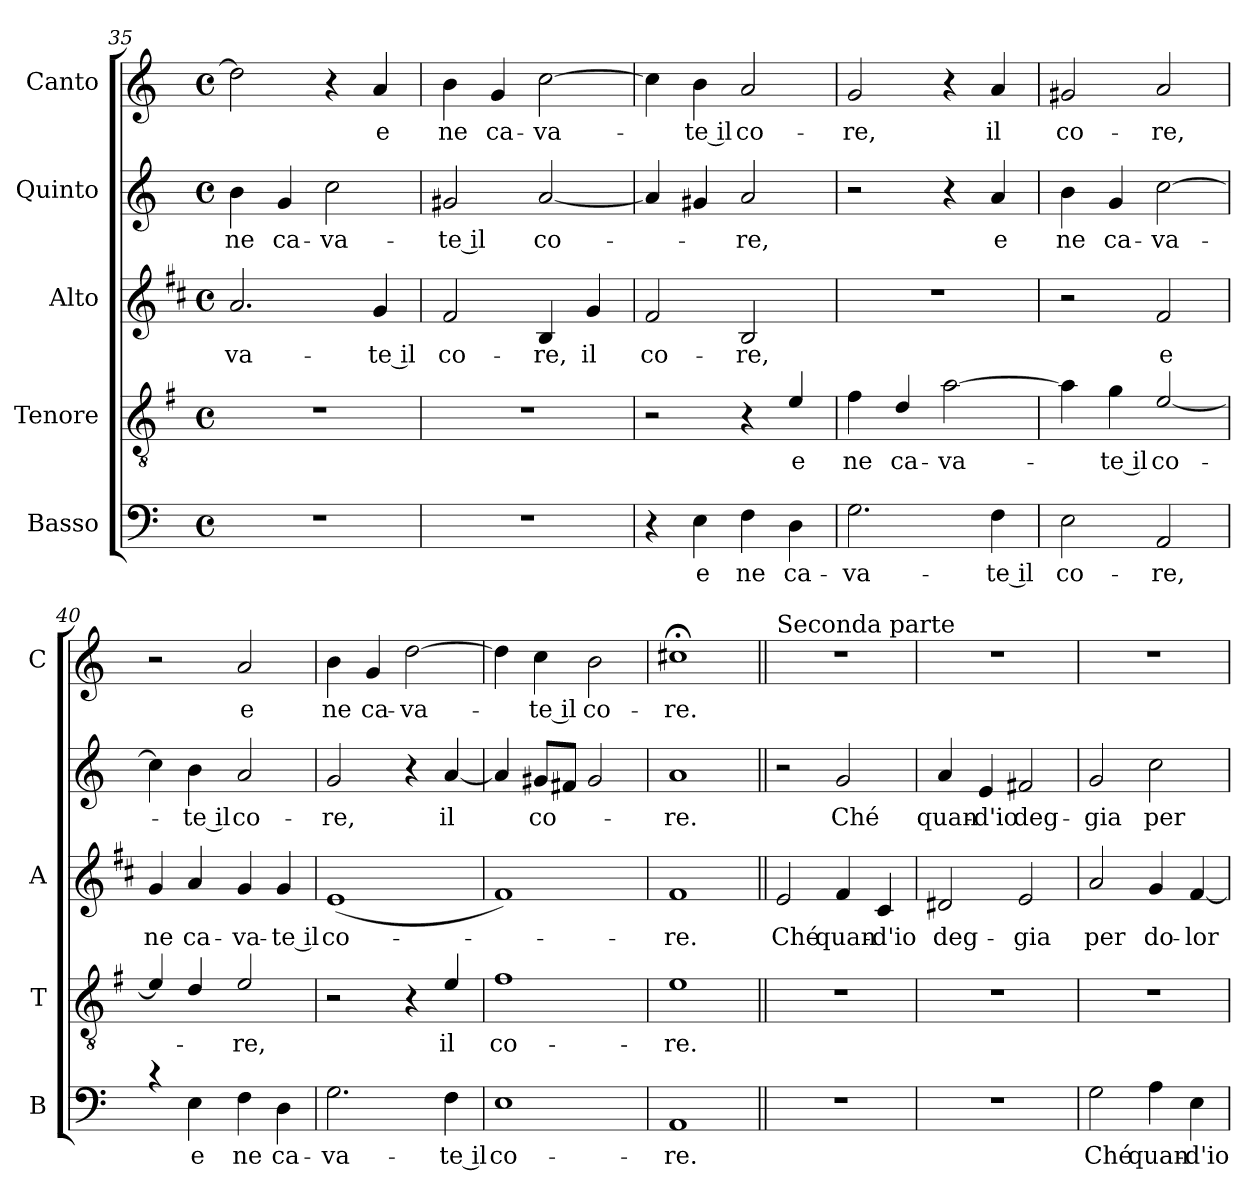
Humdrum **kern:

**kern	**text	**kern	**text	**kern	**text	**kern	**text	**kern	**text
*part5	*part5	*part4	*part4	*part3	*part3	*part2	*part2	*part1	*part1
*staff5	*staff5	*staff4	*staff4	*staff3	*staff3	*staff2	*staff2	*staff1	*staff1
*I"Basso	*	*I"Tenore	*	*I"Alto	*	*I"Quinto	*	*I"Canto	*
*I'B	*	*I'T	*	*I'A	*	*	*	*I'C	*
*clefF4	*	*clefGv2	*	*clefG2	*	*clefG2	*	*clefG2	*
*	*	*ITrd4c7	*	*ITrd1c2	*	*	*	*	*
*k[]	*	*k[]	*	*k[]	*	*k[]	*	*k[]	*
*C:	*	*C:	*	*C:	*	*C:	*	*C:	*
*M4/4	*	*M4/4	*	*M4/4	*	*M4/4	*	*M4/4	*
*met(c)	*	*met(c)	*	*met(c)	*	*met(c)	*	*met(c)	*
=35	=35	=35	=35	=35	=35	=35	=35	=35	=35
!	!	!	!	!	!LO:LY:b	!	!LO:LY:b	!	!
1r	.	1r	.	2.g/	-va-	4b\	ne	2dd\]	.
!	!	!	!	!	!	!	!LO:LY:b	!	!
.	.	.	.	.	.	4g/	ca-	.	.
!	!	!	!	!	!	!	!LO:LY:b	!	!
.	.	.	.	.	.	2cc\	-va-	4r	.
!	!	!	!	!	!LO:LY:b	!	!	!	!LO:LY:b
.	.	.	.	4f/	-te il	.	.	4a/	e
!!LO:LB:g=z
=36	=36	=36	=36	=36	=36	=36	=36	=36	=36
!	!	!	!	!	!LO:LY:b	!	!LO:LY:b	!	!LO:LY:b
1r	.	1r	.	2e/	co-	2g#X/	-te il	4b\	ne
!	!	!	!	!	!	!	!	!	!LO:LY:b
.	.	.	.	.	.	.	.	4g/	ca-
!	!	!	!	!	!LO:LY:b	!	!LO:LY:b	!	!LO:LY:b
.	.	.	.	4A/	-re,	[2a/	co-	[2cc\	-va-
!	!	!	!	!	!LO:LY:b	!	!	!	!
.	.	.	.	4f/	il	.	.	.	.
=37	=37	=37	=37	=37	=37	=37	=37	=37	=37
!	!	!	!	!	!LO:LY:b	!	!	!	!
4r	.	2r	.	2e/	co-	4a/]	.	4cc\]	.
!	!LO:LY:b	!	!	!	!	!	!	!	!LO:LY:b
4E\	e	.	.	.	.	4g#X/	.	4b\	-te il
!	!LO:LY:b	!	!	!	!LO:LY:b	!	!LO:LY:b	!	!LO:LY:b
4F\	ne	4r	.	2A/	-re,	2a/	-re,	2a/	co-
!	!LO:LY:b	!	!LO:LY:b	!	!	!	!	!	!
4D\	ca-	4A/	e	.	.	.	.	.	.
=38	=38	=38	=38	=38	=38	=38	=38	=38	=38
!	!LO:LY:b	!	!LO:LY:b	!	!	!	!	!	!LO:LY:b
2.G\	-va-	4B\	ne	1r	.	2r	.	2g/	-re,
!	!	!	!LO:LY:b	!	!	!	!	!	!
.	.	4G/	ca-	.	.	.	.	.	.
!	!	!	!LO:LY:b	!	!	!	!	!	!
.	.	[2d\	-va-	.	.	4r	.	4r	.
!	!LO:LY:b	!	!	!	!	!	!LO:LY:b	!	!LO:LY:b
4F\	-te il	.	.	.	.	4a/	e	4a/	il
=39	=39	=39	=39	=39	=39	=39	=39	=39	=39
!	!LO:LY:b	!	!	!	!	!	!LO:LY:b	!	!LO:LY:b
2E\	co-	4d\]	.	2r	.	4b\	ne	2g#X/	co-
!	!	!	!LO:LY:b	!	!	!	!LO:LY:b	!	!
.	.	4c\	-te il	.	.	4g/	ca-	.	.
!	!LO:LY:b	!	!LO:LY:b	!	!LO:LY:b	!	!LO:LY:b	!	!LO:LY:b
2AA/	-re,	[2A/	co-	2e/	e	[2cc\	-va-	2a/	-re,
=40	=40	=40	=40	=40	=40	=40	=40	=40	=40
!	!	!	!	!	!LO:LY:b	!	!	!	!
4rc	.	4A/]	.	4f/	ne	4cc\]	.	2r	.
!	!LO:LY:b	!	!	!	!LO:LY:b	!	!LO:LY:b	!	!
4E\	e	4G/	.	4g/	ca-	4b\	-te il	.	.
!	!LO:LY:b	!	!LO:LY:b	!	!LO:LY:b	!	!LO:LY:b	!	!LO:LY:b
4F\	ne	2A/	-re,	4f/	-va-	2a/	co-	2a/	e
!	!LO:LY:b	!	!	!	!LO:LY:b	!	!	!	!
4D\	ca-	.	.	4f/	-te il	.	.	.	.
=41	=41	=41	=41	=41	=41	=41	=41	=41	=41
!	!LO:LY:b	!	!	!	!LO:LY:b	!	!LO:LY:b	!	!LO:LY:b
2.G\	-va-	2r	.	(<1d	co-	2g/	-re,	4b\	ne
!	!	!	!	!	!	!	!	!	!LO:LY:b
.	.	.	.	.	.	.	.	4g/	ca-
!	!	!	!	!	!	!	!	!	!LO:LY:b
.	.	4r	.	.	.	4r	.	[2dd\	-va-
!	!LO:LY:b	!	!LO:LY:b	!	!	!	!LO:LY:b	!	!
4F\	-te il	4A/	il	.	.	[4a/	il	.	.
=42	=42	=42	=42	=42	=42	=42	=42	=42	=42
!	!LO:LY:b	!	!LO:LY:b	!	!	!	!	!	!
1E	co-	1B	co-	1e)	.	4a/]	.	4dd\]	.
!	!	!	!	!	!	!	!LO:LY:b	!	!LO:LY:b
.	.	.	.	.	.	8g#X/L	co-	4cc\	-te il
.	.	.	.	.	.	8f#X/J	.	.	.
!	!	!	!	!	!	!	!	!	!LO:LY:b
.	.	.	.	.	.	2g#/	.	2b\	co-
=43	=43	=43	=43	=43	=43	=43	=43	=43	=43
!	!LO:LY:b	!	!LO:LY:b	!	!LO:LY:b	!	!LO:LY:b	!	!LO:LY:b
1AA	-re.	1A	-re.	1e	-re.	1a	-re.	1cc#X;<	-re.
!!LO:LB:g=z
=44||	=44||	=44||	=44||	=44||	=44||	=44||	=44||	=44||	=44||
!	!	!	!	!	!	!	!	!LO:TX:a:t=Seconda parte	!
!	!	!	!	!	!LO:LY:b	!	!	!	!
1r	.	1r	.	2d/	Ché	2r	.	1r	.
!	!	!	!	!	!LO:LY:b	!	!LO:LY:b	!	!
.	.	.	.	4e/	quan-	2g/	Ché	.	.
!	!	!	!	!	!LO:LY:b	!	!	!	!
.	.	.	.	4B/	-d'io	.	.	.	.
=45	=45	=45	=45	=45	=45	=45	=45	=45	=45
!	!	!	!	!	!LO:LY:b	!	!LO:LY:b	!	!
1r	.	1r	.	2c#X/	deg-	4a/	quan-	1r	.
!	!	!	!	!	!	!	!LO:LY:b	!	!
.	.	.	.	.	.	4e/	-d'io	.	.
!	!	!	!	!	!LO:LY:b	!	!LO:LY:b	!	!
.	.	.	.	2d/	-gia	2f#X/	deg-	.	.
=46	=46	=46	=46	=46	=46	=46	=46	=46	=46
!	!LO:LY:b	!	!	!	!LO:LY:b	!	!LO:LY:b	!	!
2G\	Ché	1r	.	2g/	per	2g/	-gia	1r	.
!	!LO:LY:b	!	!	!	!LO:LY:b	!	!LO:LY:b	!	!
4A\	quan-	.	.	4f/	do-	2cc\	per	.	.
!	!LO:LY:b	!	!	!	!LO:LY:b	!	!	!	!
4E\	-d'io	.	.	[4e/	-lor	.	.	.	.
=	=	=	=	=	=	=	=	=	=
*-	*-	*-	*-	*-	*-	*-	*-	*-	*-
